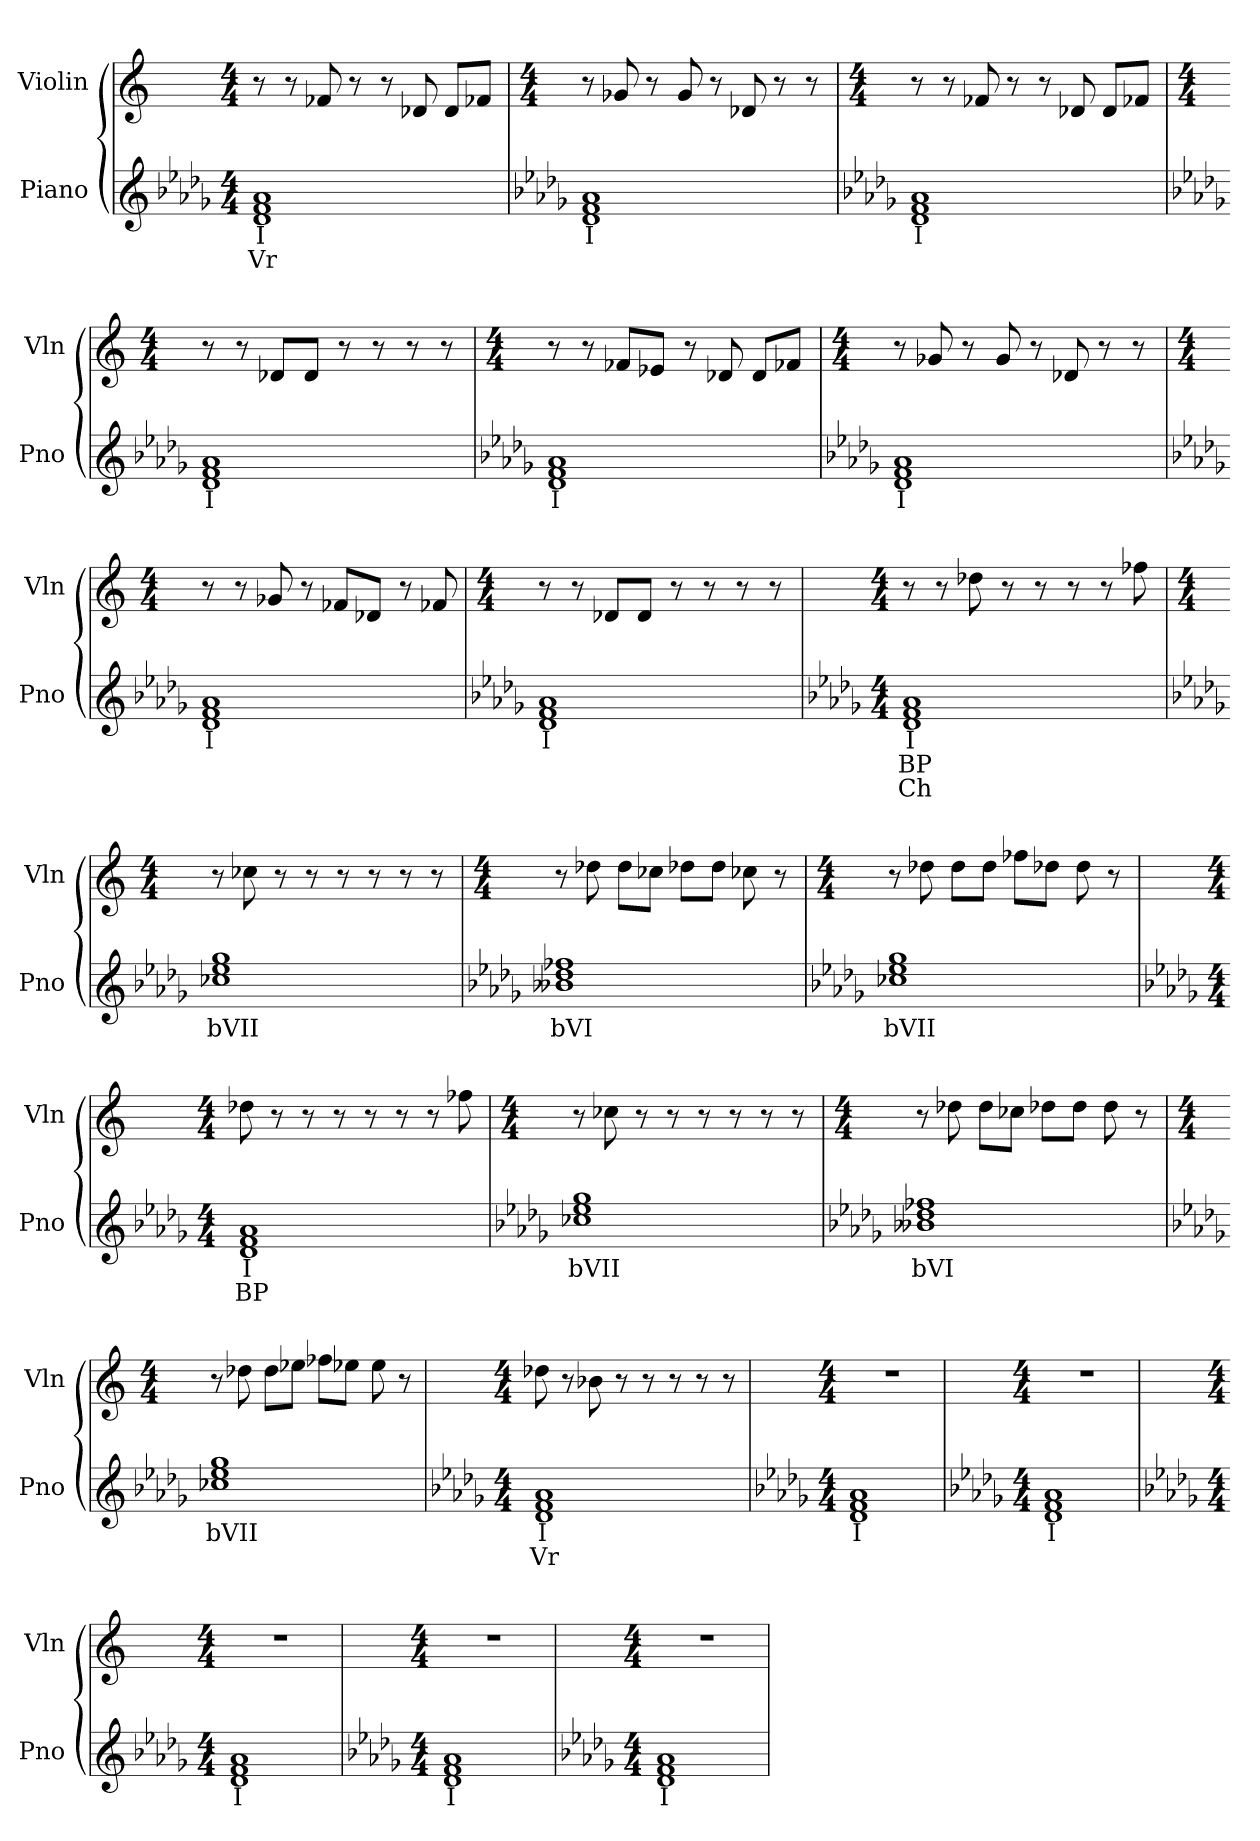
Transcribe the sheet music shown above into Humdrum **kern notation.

**kern	**text	**text	**text	**kern
*part2	*part2	*part2	*part2	*part1
*staff2	*staff2	*staff2	*staff2	*staff1
*I"Piano	*	*	*	*I"Violin
*I'Pno	*	*	*	*I'Vln
*k[b-e-a-d-g-]	*	*	*	*
*D-:	*	*	*	*
*M4/4	*	*	*	*M4/4
=	=	=	=	=
1d- 1f 1a-	I	Vr	.	8r
.	.	.	.	8r
.	.	.	.	8f-X
.	.	.	.	8r
.	.	.	.	8r
.	.	.	.	8d-X
.	.	.	.	8d-L
.	.	.	.	8f-XJ
=	=	=	=	=
*k[b-e-a-d-g-]	*	*	*	*
*D-:	*	*	*	*
*	*	*	*	*M4/4
1d- 1f 1a-	I	.	.	8r
.	.	.	.	8g-X
.	.	.	.	8r
.	.	.	.	8g-
.	.	.	.	8r
.	.	.	.	8d-X
.	.	.	.	8r
.	.	.	.	8r
=	=	=	=	=
*k[b-e-a-d-g-]	*	*	*	*
*D-:	*	*	*	*
*	*	*	*	*M4/4
1d- 1f 1a-	I	.	.	8r
.	.	.	.	8r
.	.	.	.	8f-X
.	.	.	.	8r
.	.	.	.	8r
.	.	.	.	8d-X
.	.	.	.	8d-L
.	.	.	.	8f-XJ
=	=	=	=	=
*k[b-e-a-d-g-]	*	*	*	*
*D-:	*	*	*	*
*	*	*	*	*M4/4
1d- 1f 1a-	I	.	.	8r
.	.	.	.	8r
.	.	.	.	8d-XL
.	.	.	.	8d-J
.	.	.	.	8r
.	.	.	.	8r
.	.	.	.	8r
.	.	.	.	8r
=	=	=	=	=
*k[b-e-a-d-g-]	*	*	*	*
*D-:	*	*	*	*
*	*	*	*	*M4/4
1d- 1f 1a-	I	.	.	8r
.	.	.	.	8r
.	.	.	.	8f-XL
.	.	.	.	8e-XJ
.	.	.	.	8r
.	.	.	.	8d-X
.	.	.	.	8d-L
.	.	.	.	8f-XJ
=	=	=	=	=
*k[b-e-a-d-g-]	*	*	*	*
*D-:	*	*	*	*
*	*	*	*	*M4/4
1d- 1f 1a-	I	.	.	8r
.	.	.	.	8g-X
.	.	.	.	8r
.	.	.	.	8g-
.	.	.	.	8r
.	.	.	.	8d-X
.	.	.	.	8r
.	.	.	.	8r
=	=	=	=	=
*k[b-e-a-d-g-]	*	*	*	*
*D-:	*	*	*	*
*	*	*	*	*M4/4
1d- 1f 1a-	I	.	.	8r
.	.	.	.	8r
.	.	.	.	8g-X
.	.	.	.	8r
.	.	.	.	8f-XL
.	.	.	.	8d-XJ
.	.	.	.	8r
.	.	.	.	8f-X
=	=	=	=	=
*k[b-e-a-d-g-]	*	*	*	*
*D-:	*	*	*	*
*	*	*	*	*M4/4
1d- 1f 1a-	I	.	.	8r
.	.	.	.	8r
.	.	.	.	8d-XL
.	.	.	.	8d-J
.	.	.	.	8r
.	.	.	.	8r
.	.	.	.	8r
.	.	.	.	8r
=	=	=	=	=
*k[b-e-a-d-g-]	*	*	*	*
*D-:	*	*	*	*
*M4/4	*	*	*	*M4/4
1d- 1f 1a-	I	BP	Ch	8r
.	.	.	.	8r
.	.	.	.	8dd-X
.	.	.	.	8r
.	.	.	.	8r
.	.	.	.	8r
.	.	.	.	8r
.	.	.	.	8ff-X
=	=	=	=	=
*k[b-e-a-d-g-]	*	*	*	*
*D-:	*	*	*	*
*	*	*	*	*M4/4
1cc-X 1ee- 1gg-	bVII	.	.	8r
.	.	.	.	8cc-X
.	.	.	.	8r
.	.	.	.	8r
.	.	.	.	8r
.	.	.	.	8r
.	.	.	.	8r
.	.	.	.	8r
=	=	=	=	=
*k[b-e-a-d-g-]	*	*	*	*
*D-:	*	*	*	*
*	*	*	*	*M4/4
1b--X 1dd- 1ff-X	bVI	.	.	8r
.	.	.	.	8dd-X
.	.	.	.	8dd-L
.	.	.	.	8cc-XJ
.	.	.	.	8dd-XL
.	.	.	.	8dd-J
.	.	.	.	8cc-X
.	.	.	.	8r
=	=	=	=	=
*k[b-e-a-d-g-]	*	*	*	*
*D-:	*	*	*	*
*	*	*	*	*M4/4
1cc-X 1ee- 1gg-	bVII	.	.	8r
.	.	.	.	8dd-X
.	.	.	.	8dd-L
.	.	.	.	8dd-J
.	.	.	.	8ff-XL
.	.	.	.	8dd-XJ
.	.	.	.	8dd-
.	.	.	.	8r
=	=	=	=	=
*k[b-e-a-d-g-]	*	*	*	*
*D-:	*	*	*	*
*M4/4	*	*	*	*M4/4
1d- 1f 1a-	I	BP	.	8dd-X
.	.	.	.	8r
.	.	.	.	8r
.	.	.	.	8r
.	.	.	.	8r
.	.	.	.	8r
.	.	.	.	8r
.	.	.	.	8ff-X
=	=	=	=	=
*k[b-e-a-d-g-]	*	*	*	*
*D-:	*	*	*	*
*	*	*	*	*M4/4
1cc-X 1ee- 1gg-	bVII	.	.	8r
.	.	.	.	8cc-X
.	.	.	.	8r
.	.	.	.	8r
.	.	.	.	8r
.	.	.	.	8r
.	.	.	.	8r
.	.	.	.	8r
=	=	=	=	=
*k[b-e-a-d-g-]	*	*	*	*
*D-:	*	*	*	*
*	*	*	*	*M4/4
1b--X 1dd- 1ff-X	bVI	.	.	8r
.	.	.	.	8dd-X
.	.	.	.	8dd-L
.	.	.	.	8cc-XJ
.	.	.	.	8dd-XL
.	.	.	.	8dd-J
.	.	.	.	8dd-
.	.	.	.	8r
=	=	=	=	=
*k[b-e-a-d-g-]	*	*	*	*
*D-:	*	*	*	*
*	*	*	*	*M4/4
1cc-X 1ee- 1gg-	bVII	.	.	8r
.	.	.	.	8dd-X
.	.	.	.	8dd-L
.	.	.	.	8ee-XJ
.	.	.	.	8ff-XL
.	.	.	.	8ee-XJ
.	.	.	.	8ee-
.	.	.	.	8r
=	=	=	=	=
*k[b-e-a-d-g-]	*	*	*	*
*D-:	*	*	*	*
*M4/4	*	*	*	*M4/4
1d- 1f 1a-	I	Vr	.	8dd-X
.	.	.	.	8r
.	.	.	.	8b-X
.	.	.	.	8r
.	.	.	.	8r
.	.	.	.	8r
.	.	.	.	8r
.	.	.	.	8r
=	=	=	=	=
*k[b-e-a-d-g-]	*	*	*	*
*D-:	*	*	*	*
*M4/4	*	*	*	*M4/4
1d- 1f 1a-	I	.	.	1r
=	=	=	=	=
*k[b-e-a-d-g-]	*	*	*	*
*D-:	*	*	*	*
*M4/4	*	*	*	*M4/4
1d- 1f 1a-	I	.	.	1r
=	=	=	=	=
*k[b-e-a-d-g-]	*	*	*	*
*D-:	*	*	*	*
*M4/4	*	*	*	*M4/4
1d- 1f 1a-	I	.	.	1r
=	=	=	=	=
*k[b-e-a-d-g-]	*	*	*	*
*D-:	*	*	*	*
*M4/4	*	*	*	*M4/4
1d- 1f 1a-	I	.	.	1r
=	=	=	=	=
*k[b-e-a-d-g-]	*	*	*	*
*D-:	*	*	*	*
*M4/4	*	*	*	*M4/4
1d- 1f 1a-	I	.	.	1r
=	=	=	=	=
*-	*-	*-	*-	*-
